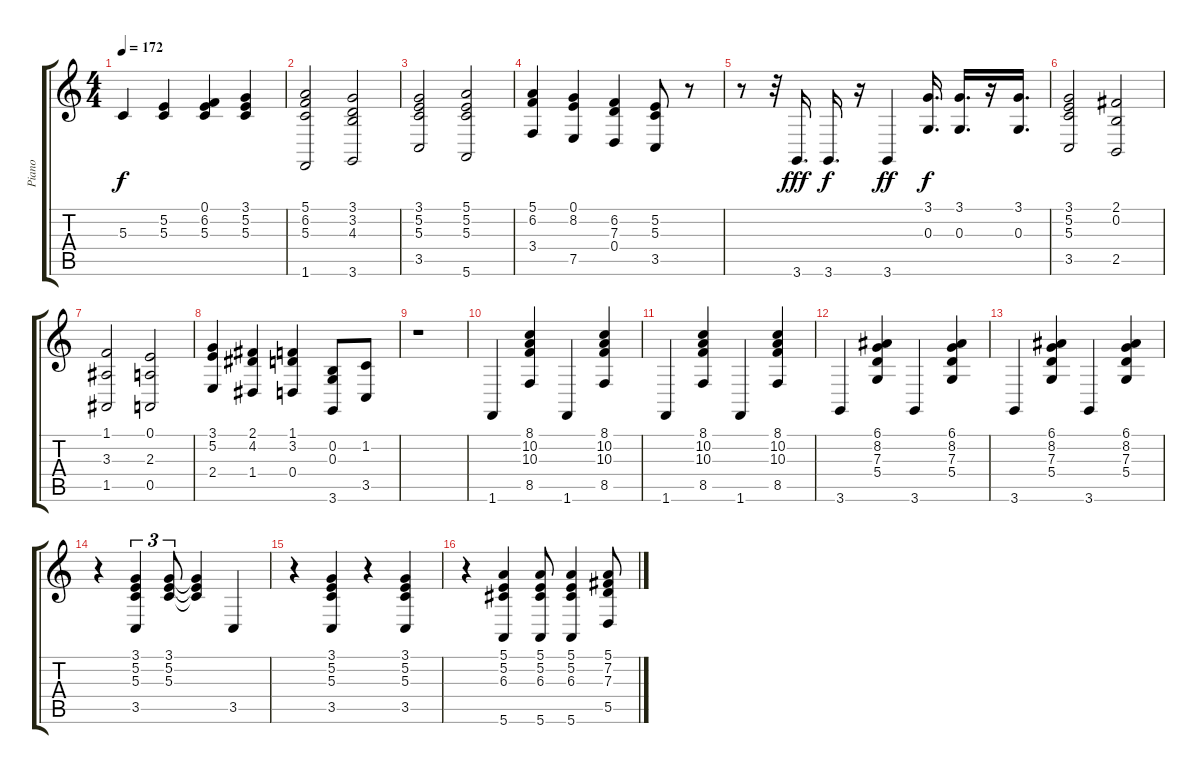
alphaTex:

\track ("Piano" "Piano") {instrument acousticgrandpiano}
\staff {score tabs}
\tuning (E4 B3 G3 D3 A2 E2) {hide}
\ts (4 4)
\tempo 172
\clef g2
\ks c
5.3.4{dy f} (5.2 5.3).4 (0.1 6.2 5.3).4 (3.1 5.2 5.3).4 |
(5.1 6.2 5.3 1.6).2 (3.1 3.2 4.3 3.6).2 |
(3.1 5.2 5.3 3.5).2 (5.1 5.2 5.3 5.6).2 |
(5.1 6.2 3.4).4 (0.1 8.2 7.5).4 (6.2 7.3 0.4).4 (5.2 5.3 3.5).8 r.8 |
r.8 r.32 3.6.16{d dy fff} 3.6.16{d dy f} r.16 3.6.4{dy ff} (3.1 0.3).16{d dy f} (3.1 0.3).16{d} r.16 (3.1 0.3).16{d} |
(3.1 5.2 5.3 3.5).2 (2.1 0.2 2.5).2 |
(1.1 3.3 1.5).2 (0.1 2.3 0.5).2 |
(3.1 5.2 2.4).4 (2.1 4.2 1.4).4 (1.1 3.2 0.4).4 (0.2 0.3 3.6).8 (1.2 3.5).8 |
r.1 |
1.6.4 (8.1 10.2 10.3 8.5).4 1.6.4 (8.1 10.2 10.3 8.5).4 |
1.6.4 (8.1 10.2 10.3 8.5).4 1.6.4 (8.1 10.2 10.3 8.5).4 |
3.6.4 (6.1 8.2 7.3 5.4).4 3.6.4 (6.1 8.2 7.3 5.4).4 |
3.6.4 (6.1 8.2 7.3 5.4).4 3.6.4 (6.1 8.2 7.3 5.4).4 |
r.4 (3.1 5.2 5.3 3.5).4{tu (3 2)} (3.1 5.2 5.3).8{tu (3 2)} (3.1{t} 5.2{t} 5.3{t}).4 3.5.4 |
r.4 (3.1 5.2 5.3 3.5).4 r.4 (3.1 5.2 5.3 3.5).4 |
r.4 (5.1 5.2 6.3 5.6).4 (5.1 5.2 6.3 5.6).8 (5.1 5.2 6.3 5.6).4 (5.1 7.2 7.3 5.5).8
